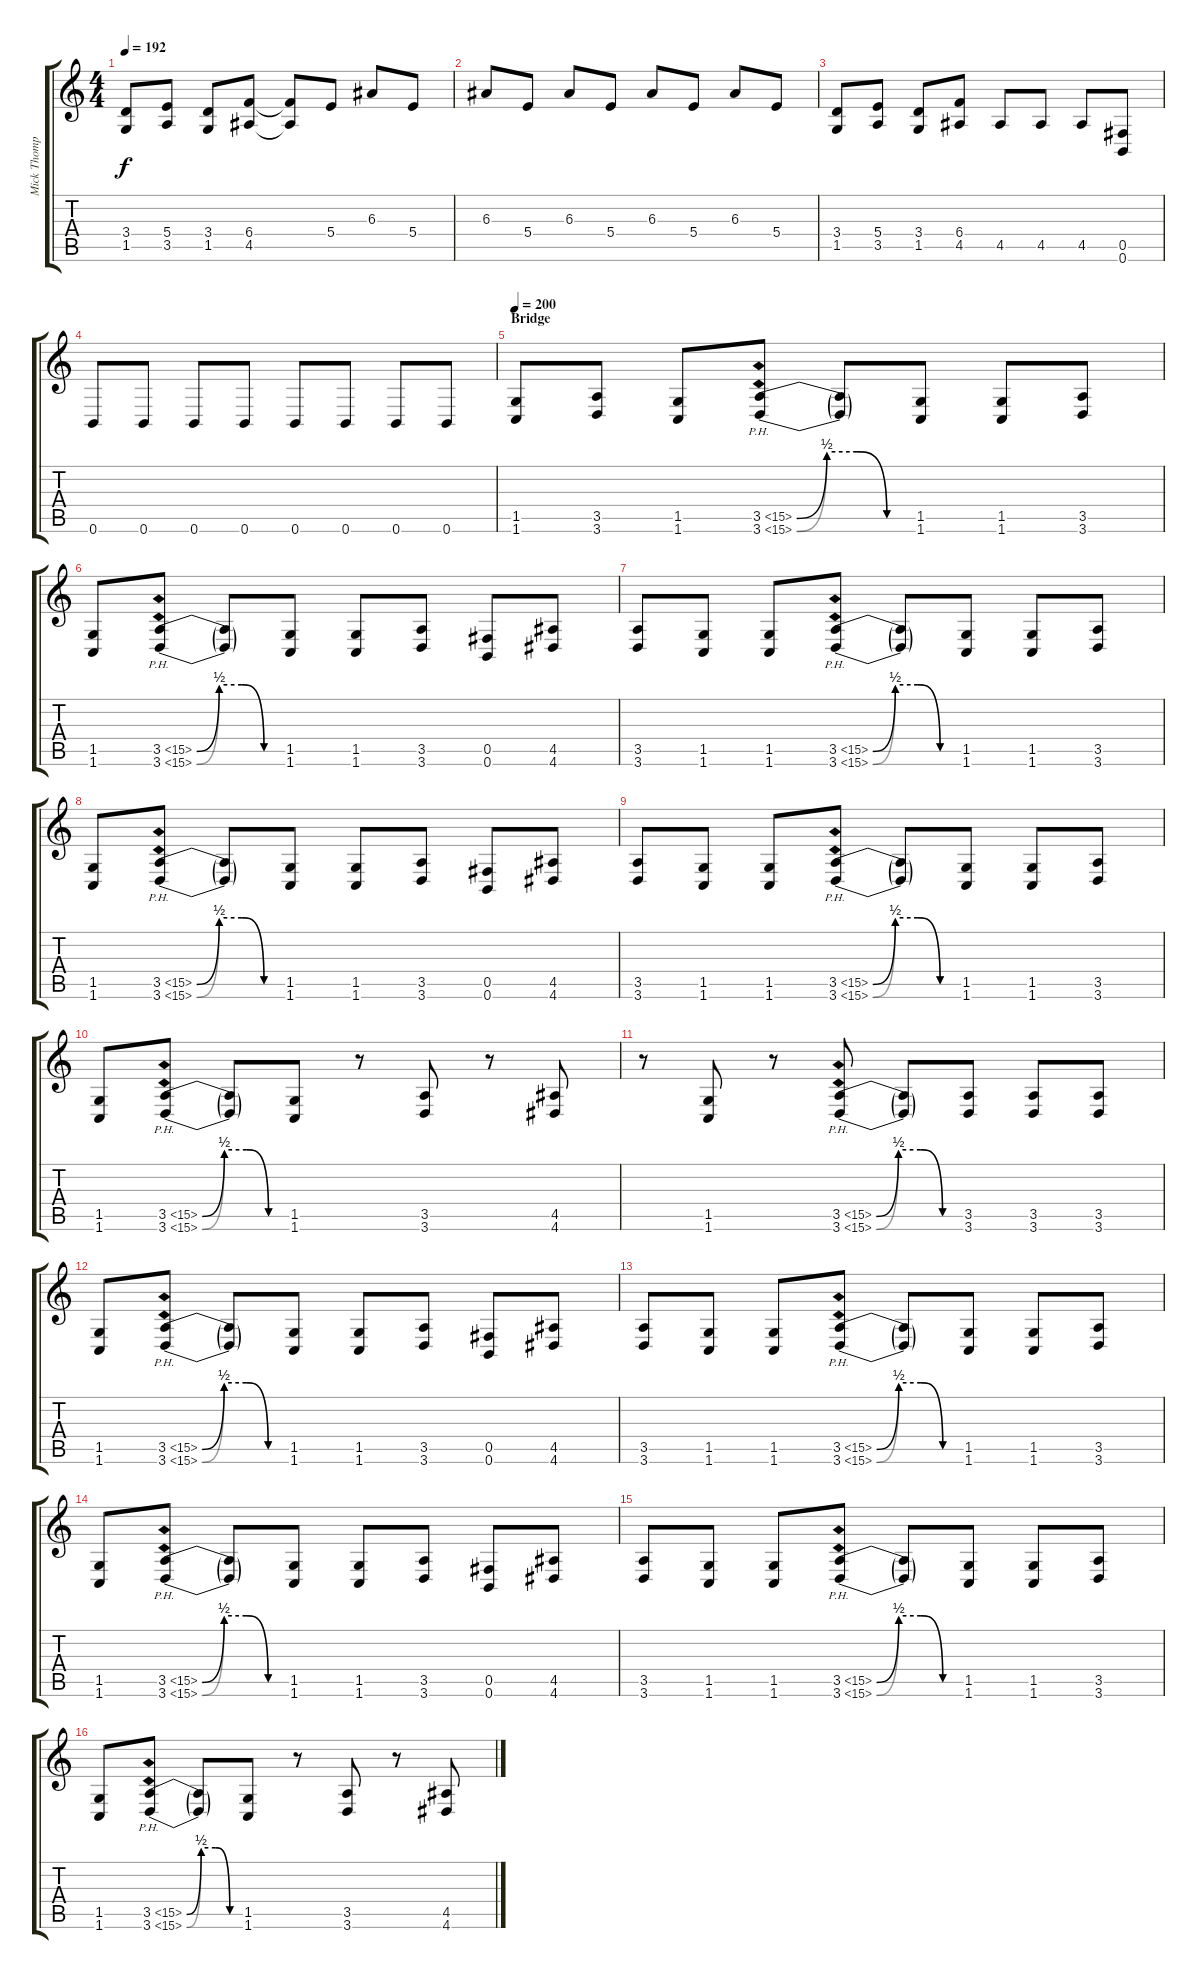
\track ("Mick Thompson" "Mick Thomp") {instrument distortionguitar}
\staff {score tabs}
\tuning (Db4 Ab3 E3 B2 Gb2 B1) {hide}
\ts (4 4)
\tempo 192
\clef g2
\ks c
(3.4 1.5).8{dy f} (5.4 3.5).8 (3.4 1.5).8 (6.4 4.5).8 (6.4{t} 4.5{t}).8 5.4.8 6.3.8 5.4.8 |
6.3.8 5.4.8 6.3.8 5.4.8 6.3.8 5.4.8 6.3.8 5.4.8 |
(3.4 1.5).8 (5.4 3.5).8 (3.4 1.5).8 (6.4 4.5).8 4.5.8 4.5.8 4.5.8 (0.5 0.6).8 |
0.6.8 0.6.8 0.6.8 0.6.8 0.6.8 0.6.8 0.6.8 0.6.8 |
\section ("" "Bridge")
\tempo 200
(1.5 1.6).8 (3.5 3.6).8 (1.5 1.6).8 (3.5{be (custom 0 0 15 2 30 2 45 0 60 0) ph 12} 3.6{be (custom 0 0 15 2 30 2 45 0 60 0) ph 12}).8 (3.5{t} 3.6{t}).8 (1.5 1.6).8 (1.5 1.6).8 (3.5 3.6).8 |
(1.5 1.6).8 (3.5{be (custom 0 0 15 2 30 2 45 0 60 0) ph 12} 3.6{be (custom 0 0 15 2 30 2 45 0 60 0) ph 12}).8 (3.5{t} 3.6{t}).8 (1.5 1.6).8 (1.5 1.6).8 (3.5 3.6).8 (0.5 0.6).8 (4.5 4.6).8 |
(3.5 3.6).8 (1.5 1.6).8 (1.5 1.6).8 (3.5{be (custom 0 0 15 2 30 2 45 0 60 0) ph 12} 3.6{be (custom 0 0 15 2 30 2 45 0 60 0) ph 12}).8 (3.5{t} 3.6{t}).8 (1.5 1.6).8 (1.5 1.6).8 (3.5 3.6).8 |
(1.5 1.6).8 (3.5{be (custom 0 0 15 2 30 2 45 0 60 0) ph 12} 3.6{be (custom 0 0 15 2 30 2 45 0 60 0) ph 12}).8 (3.5{t} 3.6{t}).8 (1.5 1.6).8 (1.5 1.6).8 (3.5 3.6).8 (0.5 0.6).8 (4.5 4.6).8 |
(3.5 3.6).8 (1.5 1.6).8 (1.5 1.6).8 (3.5{be (custom 0 0 15 2 30 2 45 0 60 0) ph 12} 3.6{be (custom 0 0 15 2 30 2 45 0 60 0) ph 12}).8 (3.5{t} 3.6{t}).8 (1.5 1.6).8 (1.5 1.6).8 (3.5 3.6).8 |
(1.5 1.6).8 (3.5{be (custom 0 0 15 2 30 2 45 0 60 0) ph 12} 3.6{be (custom 0 0 15 2 30 2 45 0 60 0) ph 12}).8 (3.5{t} 3.6{t}).8 (1.5 1.6).8 r.8 (3.5 3.6).8 r.8 (4.5 4.6).8 |
r.8 (1.5 1.6).8 r.8 (3.5{be (custom 0 0 15 2 30 2 45 0 60 0) ph 12} 3.6{be (custom 0 0 15 2 30 2 45 0 60 0) ph 12}).8 (3.5{t} 3.6{t}).8 (3.5 3.6).8 (3.5 3.6).8 (3.5 3.6).8 |
(1.5 1.6).8 (3.5{be (custom 0 0 15 2 30 2 45 0 60 0) ph 12} 3.6{be (custom 0 0 15 2 30 2 45 0 60 0) ph 12}).8 (3.5{t} 3.6{t}).8 (1.5 1.6).8 (1.5 1.6).8 (3.5 3.6).8 (0.5 0.6).8 (4.5 4.6).8 |
(3.5 3.6).8 (1.5 1.6).8 (1.5 1.6).8 (3.5{be (custom 0 0 15 2 30 2 45 0 60 0) ph 12} 3.6{be (custom 0 0 15 2 30 2 45 0 60 0) ph 12}).8 (3.5{t} 3.6{t}).8 (1.5 1.6).8 (1.5 1.6).8 (3.5 3.6).8 |
(1.5 1.6).8 (3.5{be (custom 0 0 15 2 30 2 45 0 60 0) ph 12} 3.6{be (custom 0 0 15 2 30 2 45 0 60 0) ph 12}).8 (3.5{t} 3.6{t}).8 (1.5 1.6).8 (1.5 1.6).8 (3.5 3.6).8 (0.5 0.6).8 (4.5 4.6).8 |
(3.5 3.6).8 (1.5 1.6).8 (1.5 1.6).8 (3.5{be (custom 0 0 15 2 30 2 45 0 60 0) ph 12} 3.6{be (custom 0 0 15 2 30 2 45 0 60 0) ph 12}).8 (3.5{t} 3.6{t}).8 (1.5 1.6).8 (1.5 1.6).8 (3.5 3.6).8 |
(1.5 1.6).8 (3.5{be (custom 0 0 15 2 30 2 45 0 60 0) ph 12} 3.6{be (custom 0 0 15 2 30 2 45 0 60 0) ph 12}).8 (3.5{t} 3.6{t}).8 (1.5 1.6).8 r.8 (3.5 3.6).8 r.8 (4.5 4.6).8
